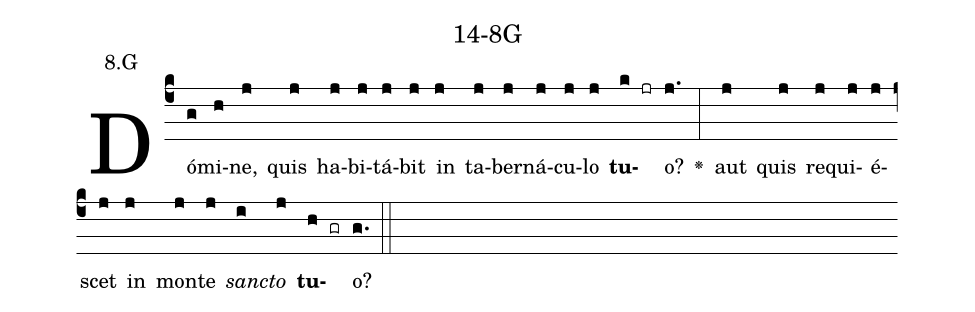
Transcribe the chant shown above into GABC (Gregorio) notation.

name: 14-8G;
annotation: 8.G;
%%
(c4)Dó(g)mi(h)ne,(j) quis(j) ha(j)bi(j)tá(j)bit(j) in(j) ta(j)ber(j)ná(j)cu(j)lo(j) <b>tu</b>(k jr)o?(j.) <v>\greheightstar</v>(:) aut(j) quis(j) re(j)qui(j)é(j)scet(j) in(j) mon(j)te(j) <i>sanc</i>(i)<i>to</i>(j) <b>tu</b>(h gr)o?(g.) (::)


%E(j) u(j) o(i) u(j) a(h) e.(g.) (::)
